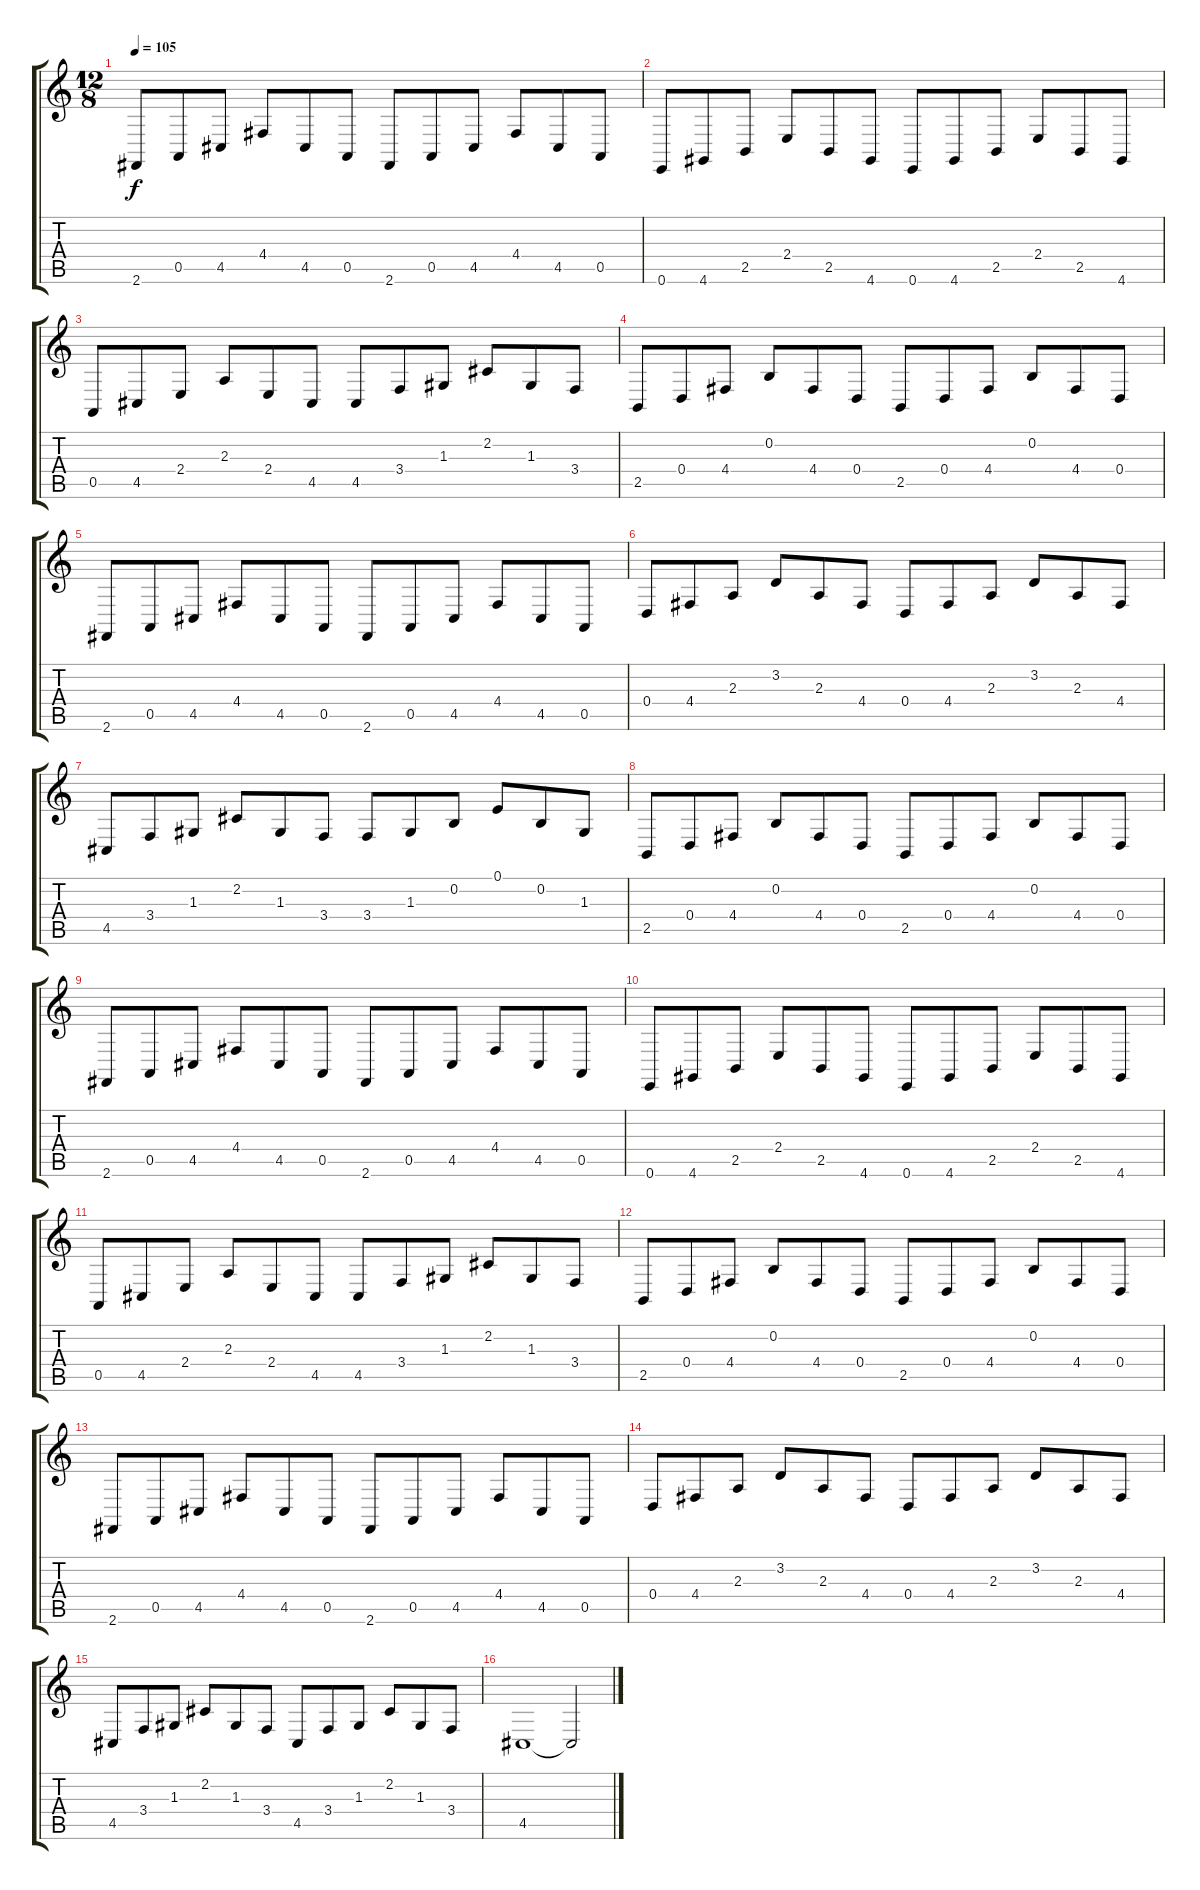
\track "" {instrument brightacousticpiano}
\staff {score tabs}
\tuning (E4 B3 G3 D3 A2 E2) {hide}
\ts (12 8)
\tempo 105
\clef g2
\ks c
2.6.8{dy f} 0.5.8 4.5.8 4.4.8 4.5.8 0.5.8 2.6.8 0.5.8 4.5.8 4.4.8 4.5.8 0.5.8 |
0.6.8 4.6.8 2.5.8 2.4.8 2.5.8 4.6.8 0.6.8 4.6.8 2.5.8 2.4.8 2.5.8 4.6.8 |
0.5.8 4.5.8 2.4.8 2.3.8 2.4.8 4.5.8 4.5.8 3.4.8 1.3.8 2.2.8 1.3.8 3.4.8 |
2.5.8 0.4.8 4.4.8 0.2.8 4.4.8 0.4.8 2.5.8 0.4.8 4.4.8 0.2.8 4.4.8 0.4.8 |
2.6.8 0.5.8 4.5.8 4.4.8 4.5.8 0.5.8 2.6.8 0.5.8 4.5.8 4.4.8 4.5.8 0.5.8 |
0.4.8 4.4.8 2.3.8 3.2.8 2.3.8 4.4.8 0.4.8 4.4.8 2.3.8 3.2.8 2.3.8 4.4.8 |
4.5.8 3.4.8 1.3.8 2.2.8 1.3.8 3.4.8 3.4.8 1.3.8 0.2.8 0.1.8 0.2.8 1.3.8 |
2.5.8 0.4.8 4.4.8 0.2.8 4.4.8 0.4.8 2.5.8 0.4.8 4.4.8 0.2.8 4.4.8 0.4.8 |
2.6.8 0.5.8 4.5.8 4.4.8 4.5.8 0.5.8 2.6.8 0.5.8 4.5.8 4.4.8 4.5.8 0.5.8 |
0.6.8 4.6.8 2.5.8 2.4.8 2.5.8 4.6.8 0.6.8 4.6.8 2.5.8 2.4.8 2.5.8 4.6.8 |
0.5.8 4.5.8 2.4.8 2.3.8 2.4.8 4.5.8 4.5.8 3.4.8 1.3.8 2.2.8 1.3.8 3.4.8 |
2.5.8 0.4.8 4.4.8 0.2.8 4.4.8 0.4.8 2.5.8 0.4.8 4.4.8 0.2.8 4.4.8 0.4.8 |
2.6.8 0.5.8 4.5.8 4.4.8 4.5.8 0.5.8 2.6.8 0.5.8 4.5.8 4.4.8 4.5.8 0.5.8 |
0.4.8 4.4.8 2.3.8 3.2.8 2.3.8 4.4.8 0.4.8 4.4.8 2.3.8 3.2.8 2.3.8 4.4.8 |
4.5.8 3.4.8 1.3.8 2.2.8 1.3.8 3.4.8 4.5.8 3.4.8 1.3.8 2.2.8 1.3.8 3.4.8 |
4.5.1 4.5{t}.2
